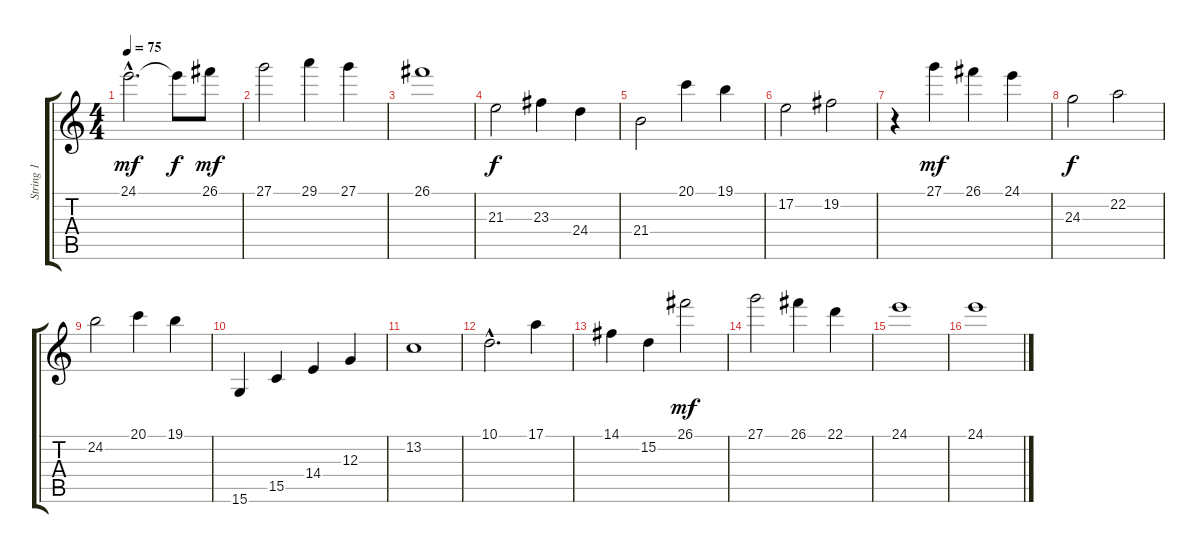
\track ("String 1" "String 1") {instrument stringensemble1}
\staff {score tabs}
\tuning (E4 B3 G3 D3 A2 E2) {hide}
\ts (4 4)
\tempo 75
\clef g2
\ks c
24.1{hac}.2{d dy mf} 24.1{t}.8{dy f} 26.1.8{dy mf} |
27.1.2 29.1.4 27.1.4 |
26.1.1 |
21.3.2{dy f} 23.3.4 24.4.4 |
21.4.2 20.1.4 19.1.4 |
17.2.2 19.2.2 |
r.4 27.1.4{dy mf} 26.1.4 24.1.4 |
24.3.2{dy f} 22.2.2 |
24.2.2 20.1.4 19.1.4 |
15.6.4 15.5.4 14.4.4 12.3.4 |
13.2.1 |
10.1{hac}.2{d} 17.1.4 |
14.1.4 15.2.4 26.1.2{dy mf} |
27.1.2 26.1.4 22.1.4 |
24.1.1 |
24.1.1
